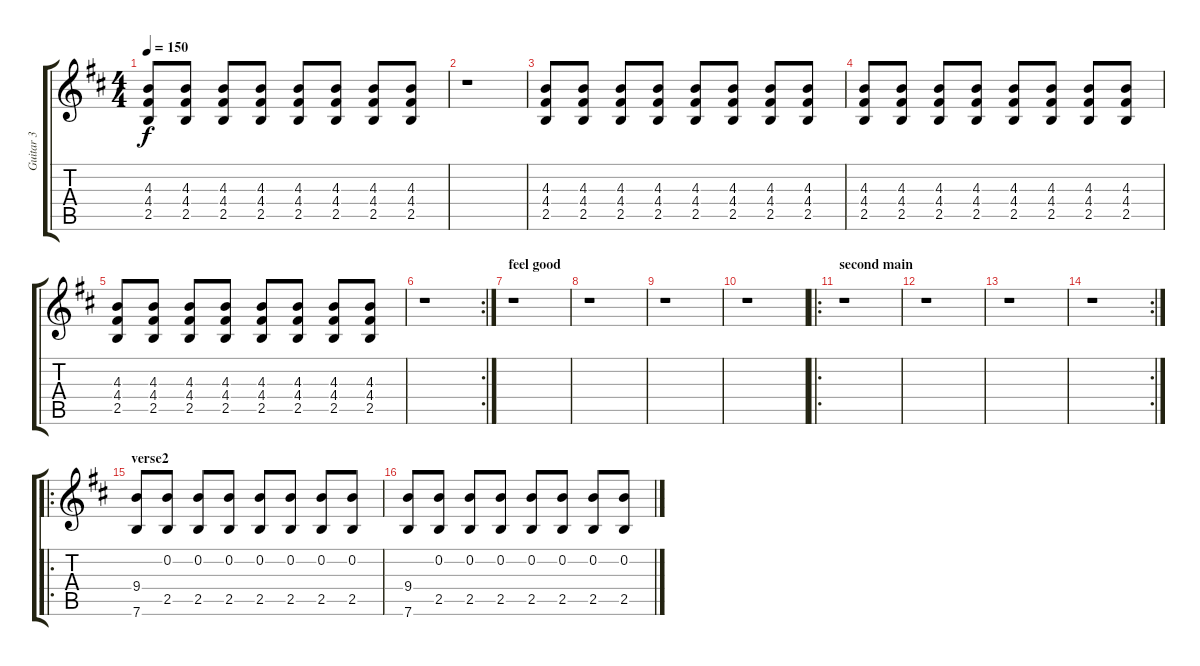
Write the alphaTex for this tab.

\track ("Guitar 3" "Guitar 3") {instrument distortionguitar}
\staff {score tabs}
\tuning (E4 B3 G3 D3 A2 E2) {hide}
\ts (4 4)
\tempo 150
\clef g2
\ks bminor
(4.3 4.4 2.5).8{dy f} (4.3 4.4 2.5).8 (4.3 4.4 2.5).8 (4.3 4.4 2.5).8 (4.3 4.4 2.5).8 (4.3 4.4 2.5).8 (4.3 4.4 2.5).8 (4.3 4.4 2.5).8 |
r.1 |
(4.3 4.4 2.5).8 (4.3 4.4 2.5).8 (4.3 4.4 2.5).8 (4.3 4.4 2.5).8 (4.3 4.4 2.5).8 (4.3 4.4 2.5).8 (4.3 4.4 2.5).8 (4.3 4.4 2.5).8 |
(4.3 4.4 2.5).8 (4.3 4.4 2.5).8 (4.3 4.4 2.5).8 (4.3 4.4 2.5).8 (4.3 4.4 2.5).8 (4.3 4.4 2.5).8 (4.3 4.4 2.5).8 (4.3 4.4 2.5).8 |
(4.3 4.4 2.5).8 (4.3 4.4 2.5).8 (4.3 4.4 2.5).8 (4.3 4.4 2.5).8 (4.3 4.4 2.5).8 (4.3 4.4 2.5).8 (4.3 4.4 2.5).8 (4.3 4.4 2.5).8 |
\rc 2
r.1 |
\section ("" "feel good")
r.1 |
r.1 |
r.1 |
r.1 |
\ro
\section ("" "second main")
r.1 |
r.1 |
r.1 |
\rc 2
r.1 |
\ro
\section ("" "verse2")
(9.4 7.6).8 (0.2 2.5).8 (0.2 2.5).8 (0.2 2.5).8 (0.2 2.5).8 (0.2 2.5).8 (0.2 2.5).8 (0.2 2.5).8 |
(9.4 7.6).8 (0.2 2.5).8 (0.2 2.5).8 (0.2 2.5).8 (0.2 2.5).8 (0.2 2.5).8 (0.2 2.5).8 (0.2 2.5).8
